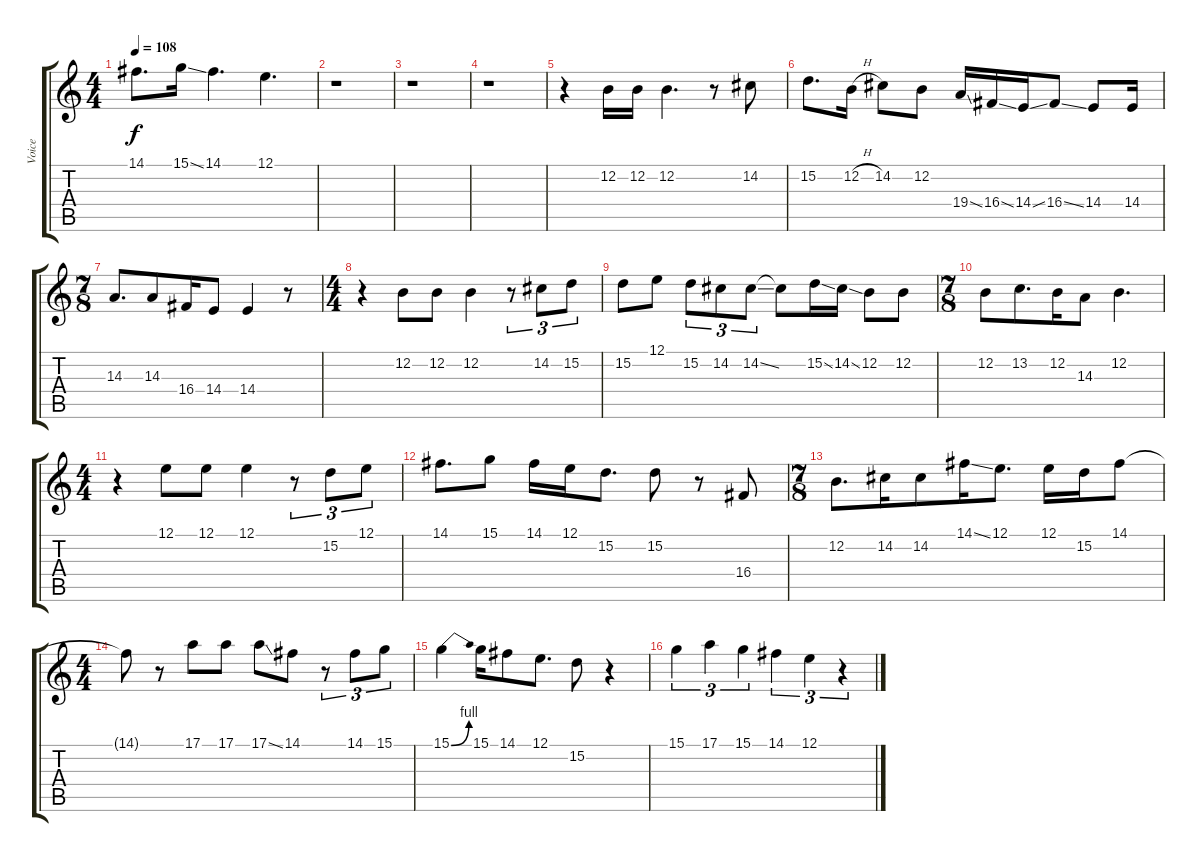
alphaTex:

\track ("Voice" "Voice") {instrument lead2sawtooth}
\staff {score tabs}
\tuning (E4 B3 G3 D3 A2 E2) {hide}
\ts (4 4)
\tempo 108
\clef g2
\ks c
14.1{t}.8{d dy f} 15.1{ss}.16 14.1.4{d} 12.1.4{d} |
r.1 |
r.1 |
r.1 |
r.4 12.2.16 12.2.16 12.2.4{d} r.8 14.2.8 |
15.2.8{d} 12.2{h}.16 14.2.8 12.2.8 19.4{ss}.16 16.4{ss}.16 14.4{ss}.16 16.4{ss}.8 14.4.8 14.4.16 |
\ts (7 8)
14.3.8{d} 14.3.8 16.4.16 14.4.8 14.4.4 r.8 |
\ts (4 4)
r.4 12.2.8 12.2.8 12.2.4 r.8{tu (3 2)} 14.2.8{tu (3 2)} 15.2.8{tu (3 2)} |
15.2.8 12.1.8 15.2.8{tu (3 2)} 14.2.8{tu (3 2)} 14.2{ss}.8{tu (3 2)} 14.2{t}.8 15.2{ss}.16 14.2{ss}.16 12.2.8 12.2.8 |
\ts (7 8)
12.2.8 13.2.8{d} 12.2.16 14.3.8 12.2.4{d} |
\ts (4 4)
r.4 12.1.8 12.1.8 12.1.4 r.8{tu (3 2)} 15.2.8{tu (3 2)} 12.1.8{tu (3 2)} |
14.1.8{d} 15.1.8 14.1.16 12.1.16 15.2.8{d} 15.2.8 r.8 16.4.8 |
\ts (7 8)
12.2.8{d} 14.2.16 14.2.8 14.1{ss}.16 12.1.8{d} 12.1.16 15.2.16 14.1.8 |
\ts (4 4)
14.1{t}.8 r.8 17.1.8 17.1.8 17.1{ss}.8 14.1.8 r.8{tu (3 2)} 14.1.8{tu (3 2)} 15.1.8{tu (3 2)} |
15.1{be (bend 0 0 60 4)}.4 15.1.16 14.1.8 12.1.8{d} 15.2.8 r.4 |
15.1.4{tu (3 2)} 17.1.4{tu (3 2)} 15.1.4{tu (3 2)} 14.1.4{tu (3 2)} 12.1.4{tu (3 2)} r.4{tu (3 2)}
